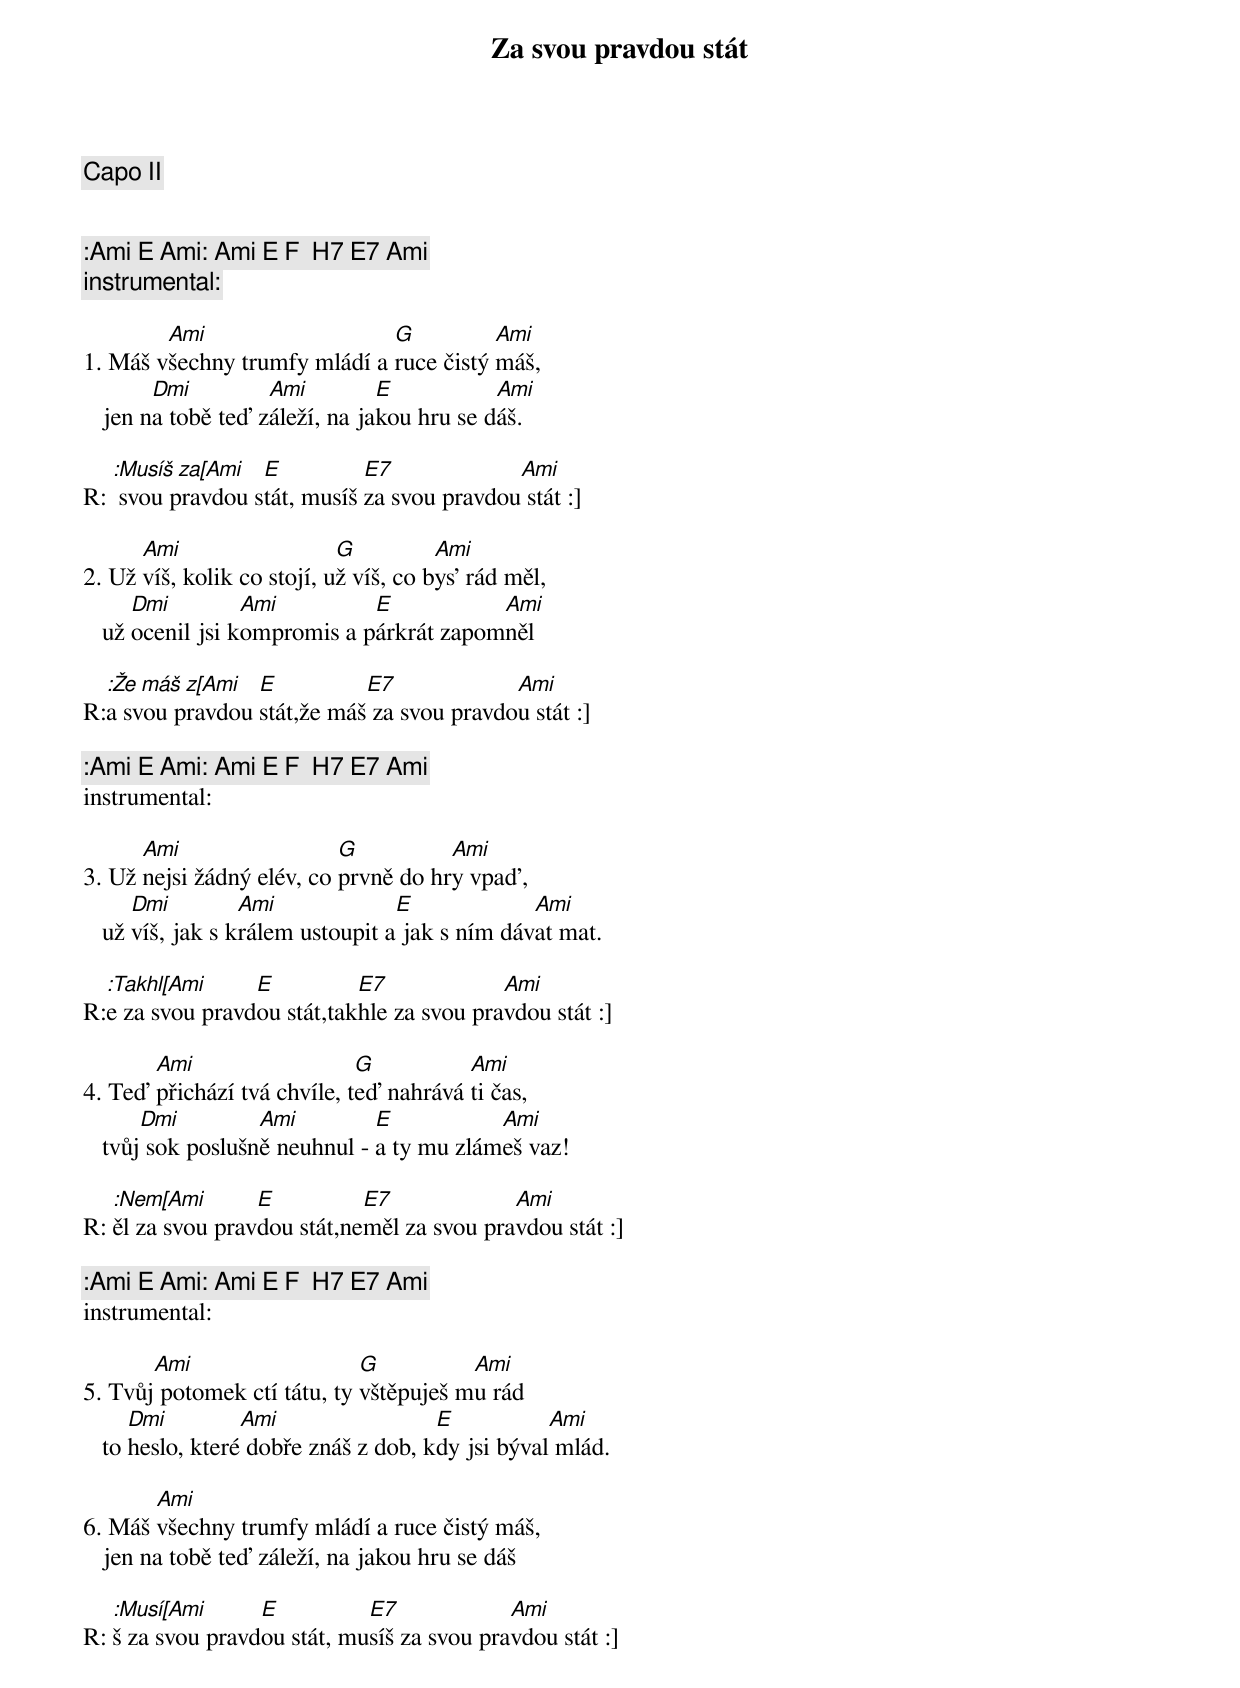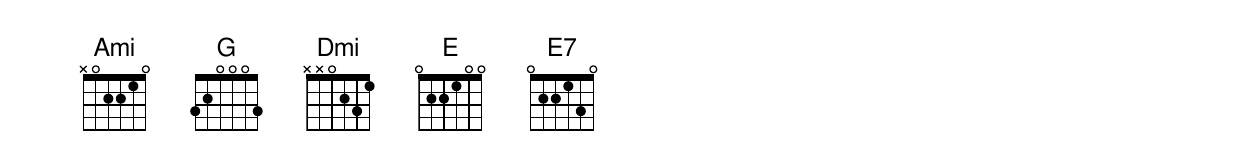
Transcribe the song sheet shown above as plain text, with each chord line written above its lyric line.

Za svou pravdou stát

Capo II


 [:Ami E Ami:] Ami E F  H7 E7 Ami
instrumental:

        Ami                   G          Ami
1. Máš všechny trumfy mládí a ruce čistý máš,
        Dmi         Ami         E           Ami
   jen na tobě teď záleží, na jakou hru se dáš.

             Ami            E          E7             Ami
R: [:Musíš za svou pravdou stát, musíš za svou pravdou stát :]

      Ami                   G          Ami
2. Už víš, kolik co stojí, už víš, co bys' rád měl,
      Dmi         Ami         E           Ami
   už ocenil jsi kompromis a párkrát zapomněl

            Ami            E          E7             Ami
R:[:Že máš za svou pravdou stát,že máš za svou pravdou stát :]

            [:Ami E Ami:] Ami E F  H7 E7 Ami
instrumental:

      Ami                  G          Ami
3. Už nejsi žádný elév, co prvně do hry vpad',
      Dmi         Ami             E             Ami
   už víš, jak s králem ustoupit a jak s ním dávat mat.

         Ami            E          E7             Ami
R:[:Takhle za svou pravdou stát,takhle za svou pravdou stát :]

       Ami                   G          Ami
4. Teď přichází tvá chvíle, teď nahrává ti čas,
       Dmi         Ami         E           Ami
   tvůj sok poslušně neuhnul - a ty mu zlámeš vaz!

        Ami            E          E7             Ami
R: [:Neměl za svou pravdou stát,neměl za svou pravdou stát :]

            [:Ami E Ami:] Ami E F  H7 E7 Ami
instrumental:

       Ami                   G          Ami
5. Tvůj potomek ctí tátu, ty vštěpuješ mu rád
      Dmi         Ami                 E           Ami
   to heslo, které dobře znáš z dob, kdy jsi býval mlád.

       Ami
6. Máš všechny trumfy mládí a ruce čistý máš,
   jen na tobě teď záleží, na jakou hru se dáš

         Ami            E          E7             Ami
R: [:Musíš za svou pravdou stát, musíš za svou pravdou stát :]
